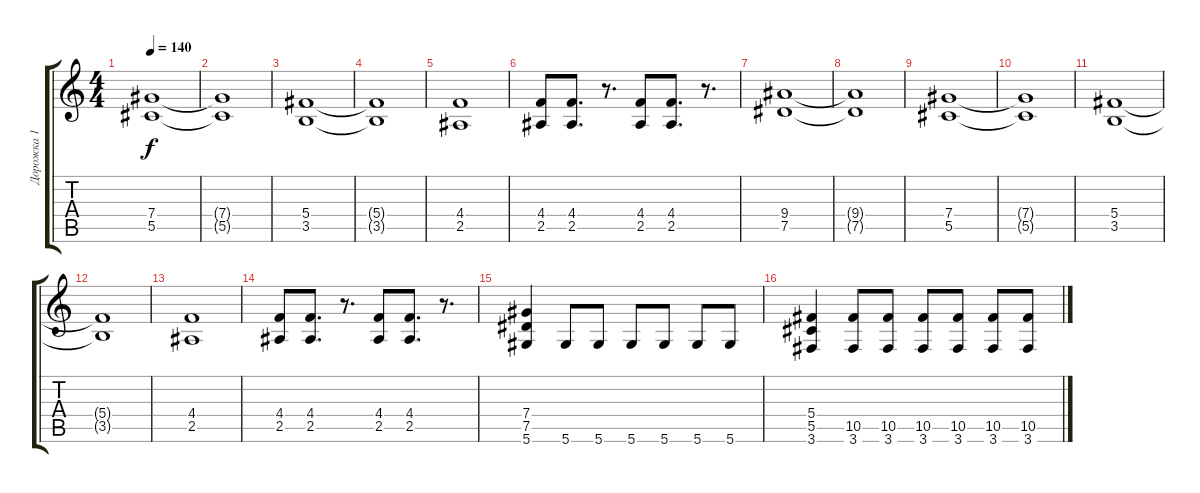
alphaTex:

\track ("Дорожка 1" "Дорожка 1") {instrument distortionguitar}
\staff {score tabs}
\tuning (Eb4 Bb3 Gb3 Db3 Ab2 Eb2) {hide}
\ts (4 4)
\tempo 140
\clef g2
\ks c
(7.4 5.5).1{dy f} |
(7.4{t} 5.5{t}).1 |
(5.4 3.5).1 |
(5.4{t} 3.5{t}).1 |
(4.4 2.5).1 |
(4.4 2.5).8 (4.4 2.5).8{d} r.8{d} (4.4 2.5).8 (4.4 2.5).8{d} r.8{d} |
(9.4 7.5).1 |
(9.4{t} 7.5{t}).1 |
(7.4 5.5).1 |
(7.4{t} 5.5{t}).1 |
(5.4 3.5).1 |
(5.4{t} 3.5{t}).1 |
(4.4 2.5).1 |
(4.4 2.5).8 (4.4 2.5).8{d} r.8{d} (4.4 2.5).8 (4.4 2.5).8{d} r.8{d} |
(7.4 7.5 5.6).4 5.6.8 5.6.8 5.6.8 5.6.8 5.6.8 5.6.8 |
(5.4 5.5 3.6).4 (10.5 3.6).8 (10.5 3.6).8 (10.5 3.6).8 (10.5 3.6).8 (10.5 3.6).8 (10.5 3.6).8
